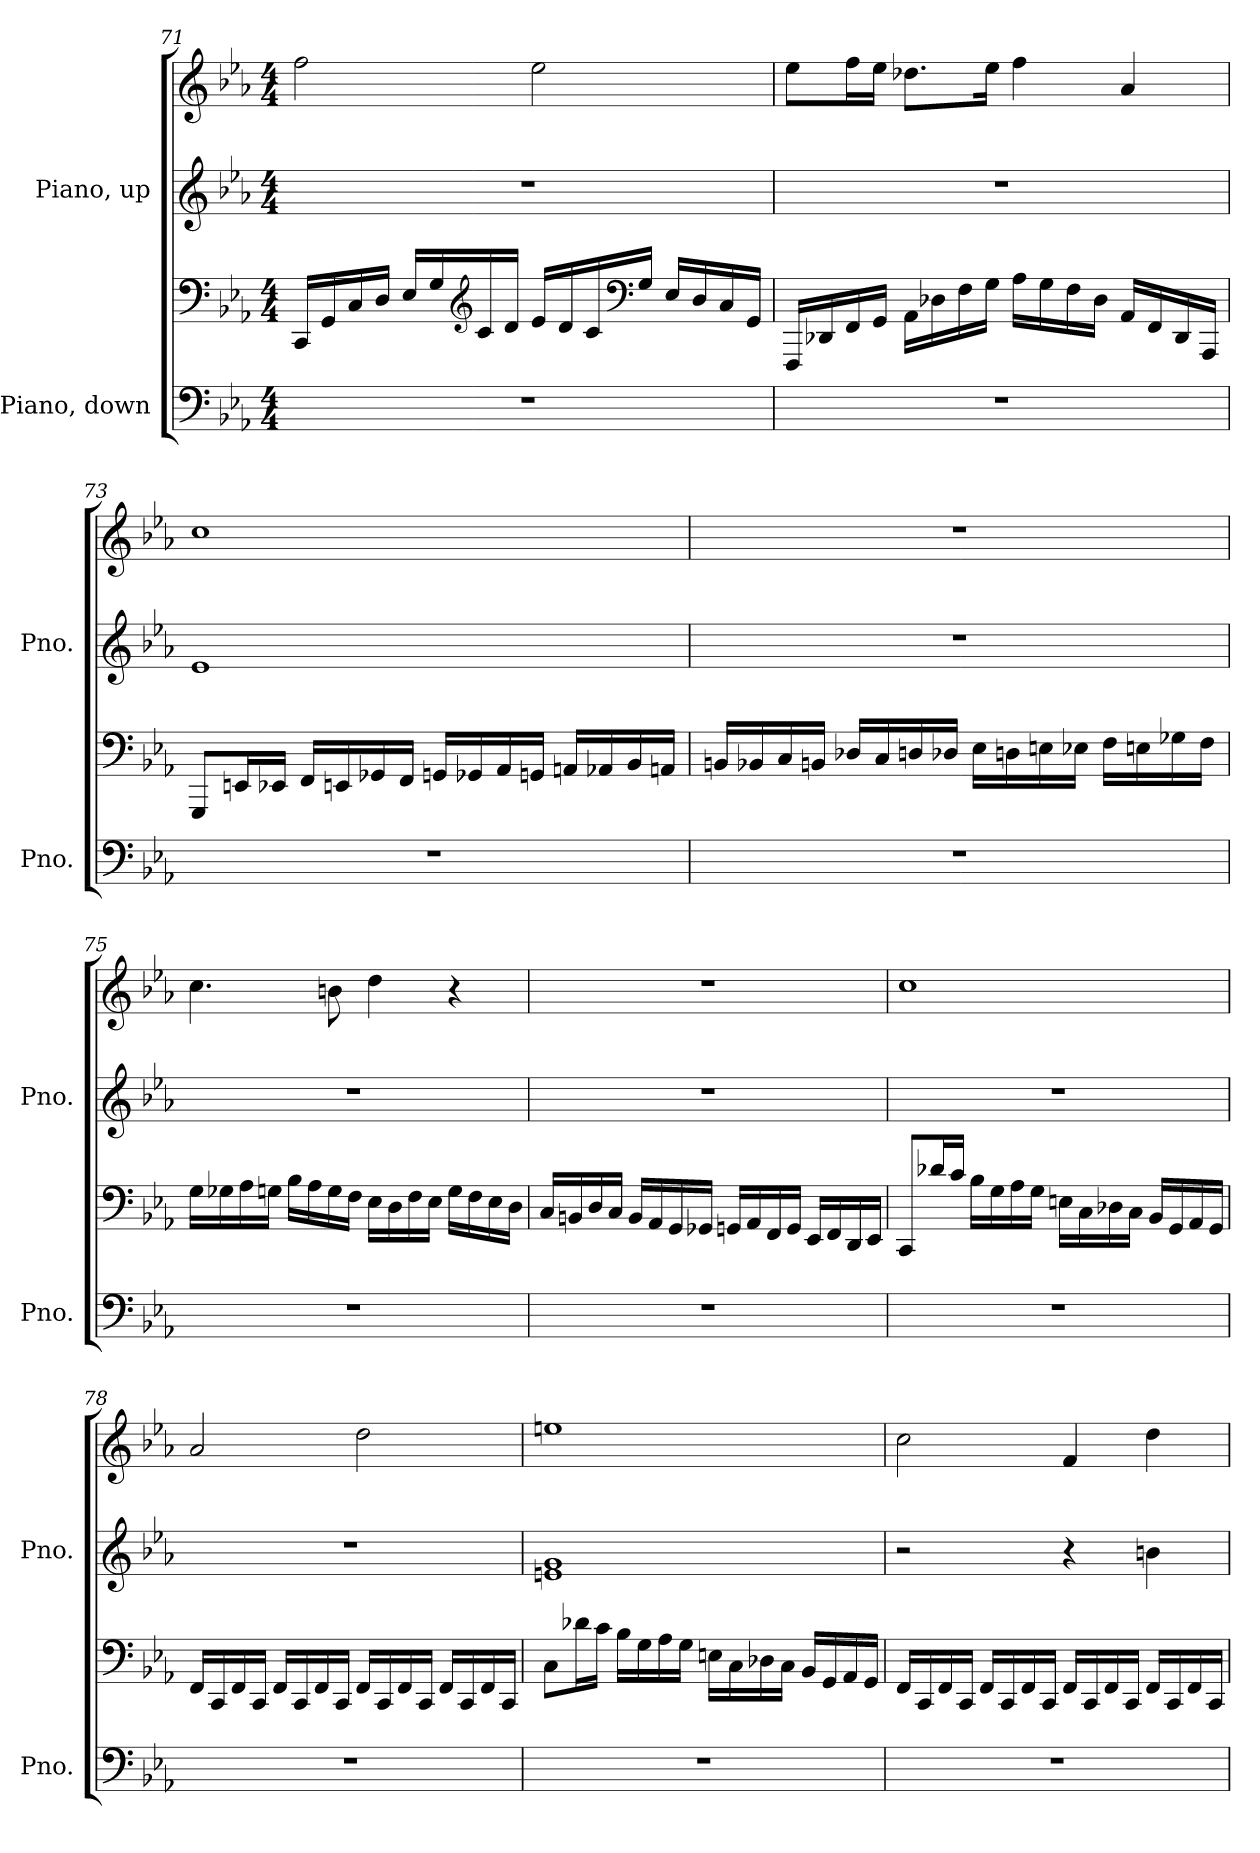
**kern	**kern	**kern	**kern
*part2	*part2	*part1	*part1
*staff4	*staff3	*staff2	*staff1
*I"Piano, down	*	*I"Piano, up	*
*I'Pno.	*	*I'Pno.	*
*clefF4	*clefF4	*clefG2	*clefG2
*k[b-e-a-]	*k[b-e-a-]	*k[b-e-a-]	*k[b-e-a-]
*M4/4	*M4/4	*M4/4	*M4/4
=71	=71	=71	=71
1r	16CC/LL	1r	2ff\
.	16GG/	.	.
.	16C/	.	.
.	16D/JJ	.	.
.	16E-/LL	.	.
.	16G/	.	.
*	*clefG2	*	*
.	16c/	.	.
.	16d/JJ	.	.
.	16e-/LL	.	2ee-\
.	16d/	.	.
.	16c/	.	.
*	*clefF4	*	*
.	16G/JJ	.	.
.	16E-/LL	.	.
.	16D/	.	.
.	16C/	.	.
.	16GG/JJ	.	.
!!LO:LB:g=z
=72	=72	=72	=72
1r	16FFF/LL	1r	8ee-\L
.	16DD-X/	.	.
.	16FF/	.	16ff\L
.	16GG/JJ	.	16ee-\JJ
.	16AA-\LL	.	8.dd-X\L
.	16D-X\	.	.
.	16F\	.	.
.	16G\JJ	.	16ee-\Jk
.	16A-\LL	.	4ff\
.	16G\	.	.
.	16F\	.	.
.	16D-\JJ	.	.
.	16AA-/LL	.	4a-/
.	16FF/	.	.
.	16DD-/	.	.
.	16AAA-/JJ	.	.
=73	=73	=73	=73
1r	8GGG/L	1e-	1cc
.	16EEn/L	.	.
.	16EE-X/JJ	.	.
.	16FF/LL	.	.
.	16EEn/	.	.
.	16GG-X/	.	.
.	16FF/JJ	.	.
.	16GGn/LL	.	.
.	16GG-X/	.	.
.	16AA-/	.	.
.	16GGn/JJ	.	.
.	16AAn/LL	.	.
.	16AA-X/	.	.
.	16BB-/	.	.
.	16AAn/JJ	.	.
!!LO:LB:g=z
=74	=74	=74	=74
1r	16BBn/LL	1r	1r
.	16BB-X/	.	.
.	16C/	.	.
.	16BBn/JJ	.	.
.	16D-X/LL	.	.
.	16C/	.	.
.	16Dn/	.	.
.	16D-X/JJ	.	.
.	16E-\LL	.	.
.	16Dn\	.	.
.	16En\	.	.
.	16E-X\JJ	.	.
.	16F\LL	.	.
.	16En\	.	.
.	16G-X\	.	.
.	16F\JJ	.	.
=75	=75	=75	=75
1r	16G\LL	1r	4.cc\
.	16G-X\	.	.
.	16A-\	.	.
.	16Gn\JJ	.	.
.	16B-\LL	.	.
.	16A-\	.	.
.	16G\	.	8bn\
.	16F\JJ	.	.
.	16E-\LL	.	4dd\
.	16D\	.	.
.	16F\	.	.
.	16E-\JJ	.	.
.	16G\LL	.	4r
.	16F\	.	.
.	16E-\	.	.
.	16D\JJ	.	.
!!LO:PB:g=z
=76	=76	=76	=76
1r	16C/LL	1r	1r
.	16BBn/	.	.
.	16D/	.	.
.	16C/JJ	.	.
.	16BB/LL	.	.
.	16AA-/	.	.
.	16GG/	.	.
.	16GG-X/JJ	.	.
.	16GGn/LL	.	.
.	16AA-/	.	.
.	16FF/	.	.
.	16GG/JJ	.	.
.	16EE-/LL	.	.
.	16FF/	.	.
.	16DD/	.	.
.	16EE-/JJ	.	.
=77	=77	=77	=77
1r	8CC/L	1r	1cc
.	16d-X/L	.	.
.	16c/JJ	.	.
.	16B-\LL	.	.
.	16G\	.	.
.	16A-\	.	.
.	16G\JJ	.	.
.	16En\LL	.	.
.	16C\	.	.
.	16D-X\	.	.
.	16C\JJ	.	.
.	16BB-/LL	.	.
.	16GG/	.	.
.	16AA-/	.	.
.	16GG/JJ	.	.
!!LO:LB:g=z
=78	=78	=78	=78
1r	16FF/LL	1r	2a-/
.	16CC/	.	.
.	16FF/	.	.
.	16CC/JJ	.	.
.	16FF/LL	.	.
.	16CC/	.	.
.	16FF/	.	.
.	16CC/JJ	.	.
.	16FF/LL	.	2dd\
.	16CC/	.	.
.	16FF/	.	.
.	16CC/JJ	.	.
.	16FF/LL	.	.
.	16CC/	.	.
.	16FF/	.	.
.	16CC/JJ	.	.
=79	=79	=79	=79
1r	8C\L	1en 1g	1een
.	16d-X\L	.	.
.	16c\JJ	.	.
.	16B-\LL	.	.
.	16G\	.	.
.	16A-\	.	.
.	16G\JJ	.	.
.	16En\LL	.	.
.	16C\	.	.
.	16D-X\	.	.
.	16C\JJ	.	.
.	16BB-/LL	.	.
.	16GG/	.	.
.	16AA-/	.	.
.	16GG/JJ	.	.
!!LO:LB:g=z
=80	=80	=80	=80
1r	16FF/LL	2r	2cc\
.	16CC/	.	.
.	16FF/	.	.
.	16CC/JJ	.	.
.	16FF/LL	.	.
.	16CC/	.	.
.	16FF/	.	.
.	16CC/JJ	.	.
.	16FF/LL	4r	4f/
.	16CC/	.	.
.	16FF/	.	.
.	16CC/JJ	.	.
.	16FF/LL	4bn\	4dd\
.	16CC/	.	.
.	16FF/	.	.
.	16CC/JJ	.	.
=	=	=	=
*-	*-	*-	*-
